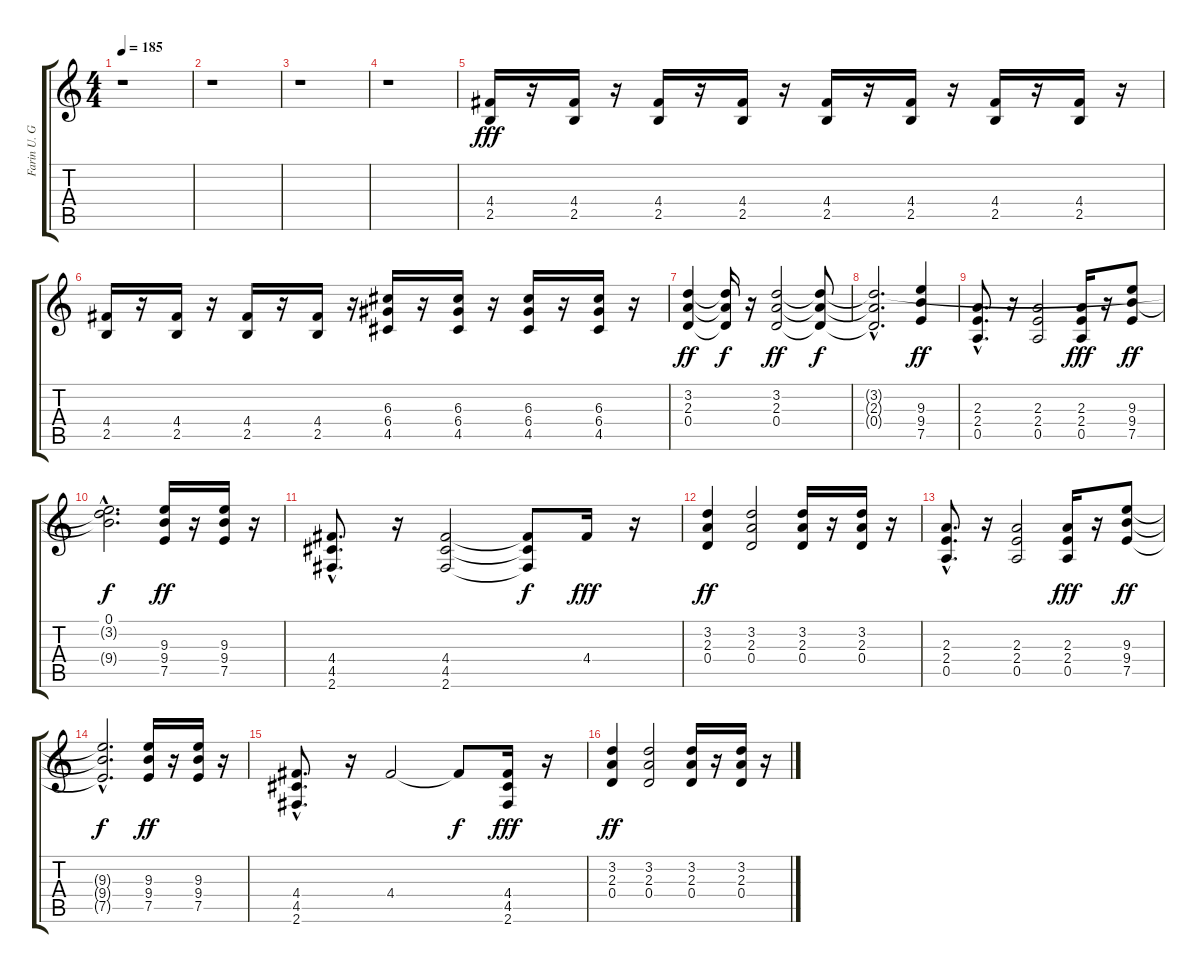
\track ("Farin U. Guitar 2" "Farin U. G") {instrument overdrivenguitar}
\staff {score tabs}
\tuning (E4 B3 G3 D3 A2 E2) {hide}
\ts (4 4)
\tempo 185
\clef g2
\ks c
r.1{dy ff} |
r.1 |
r.1 |
r.1 |
(4.4 2.5).16{dy fff} r.16 (4.4 2.5).16 r.16 (4.4 2.5).16 r.16 (4.4 2.5).16 r.16 (4.4 2.5).16 r.16 (4.4 2.5).16 r.16 (4.4 2.5).16 r.16 (4.4 2.5).16 r.16 |
(4.4 2.5).16 r.16 (4.4 2.5).16 r.16 (4.4 2.5).16 r.16 (4.4 2.5).16 r.16 (6.3 6.4 4.5).16 r.16 (6.3 6.4 4.5).16 r.16 (6.3 6.4 4.5).16 r.16 (6.3 6.4 4.5).16 r.16 |
(3.2 2.3 0.4).4{dy ff} (3.2{t} 2.3{t} 0.4{t}).16{dy f} r.16 (3.2 2.3 0.4).2{dy ff} (3.2{t} 2.3{t} 0.4{t}).8{dy f} |
(3.2{hac t} 2.3{hac t} 0.4{hac t}).2{d} (9.3 9.4 7.5).4{dy ff} |
(2.3{hac} 2.4{hac} 0.5{hac}).8{d} r.16 (2.3 2.4 0.5).2 (2.3 2.4 0.5).16{dy fff} r.16 (9.3 9.4 7.5).8{dy ff} |
(0.1{hac} 3.2{hac t} 9.4{hac t}).2{d dy f} (9.3 9.4 7.5).16{dy ff} r.16 (9.3 9.4 7.5).16 r.16 |
(4.4{hac} 4.5{hac} 2.6{hac}).8{d} r.16 (4.4 4.5 2.6).2 (4.4{t} 4.5{t} 2.6{t}).8{dy f} 4.4.16{dy fff} r.16 |
(3.2 2.3 0.4).4{dy ff} (3.2 2.3 0.4).2 (3.2 2.3 0.4).16 r.16 (3.2 2.3 0.4).16 r.16 |
(2.3{hac} 2.4{hac} 0.5{hac}).8{d} r.16 (2.3 2.4 0.5).2 (2.3 2.4 0.5).16{dy fff} r.16 (9.3 9.4 7.5).8{dy ff} |
(9.3{hac t} 9.4{hac t} 7.5{hac t}).2{d dy f} (9.3 9.4 7.5).16{dy ff} r.16 (9.3 9.4 7.5).16 r.16 |
(4.4{hac} 4.5{hac} 2.6{hac}).8{d} r.16 4.4.2 4.4{t}.8{dy f} (4.4 4.5 2.6).16{dy fff} r.16 |
(3.2 2.3 0.4).4{dy ff} (3.2 2.3 0.4).2 (3.2 2.3 0.4).16 r.16 (3.2 2.3 0.4).16 r.16
